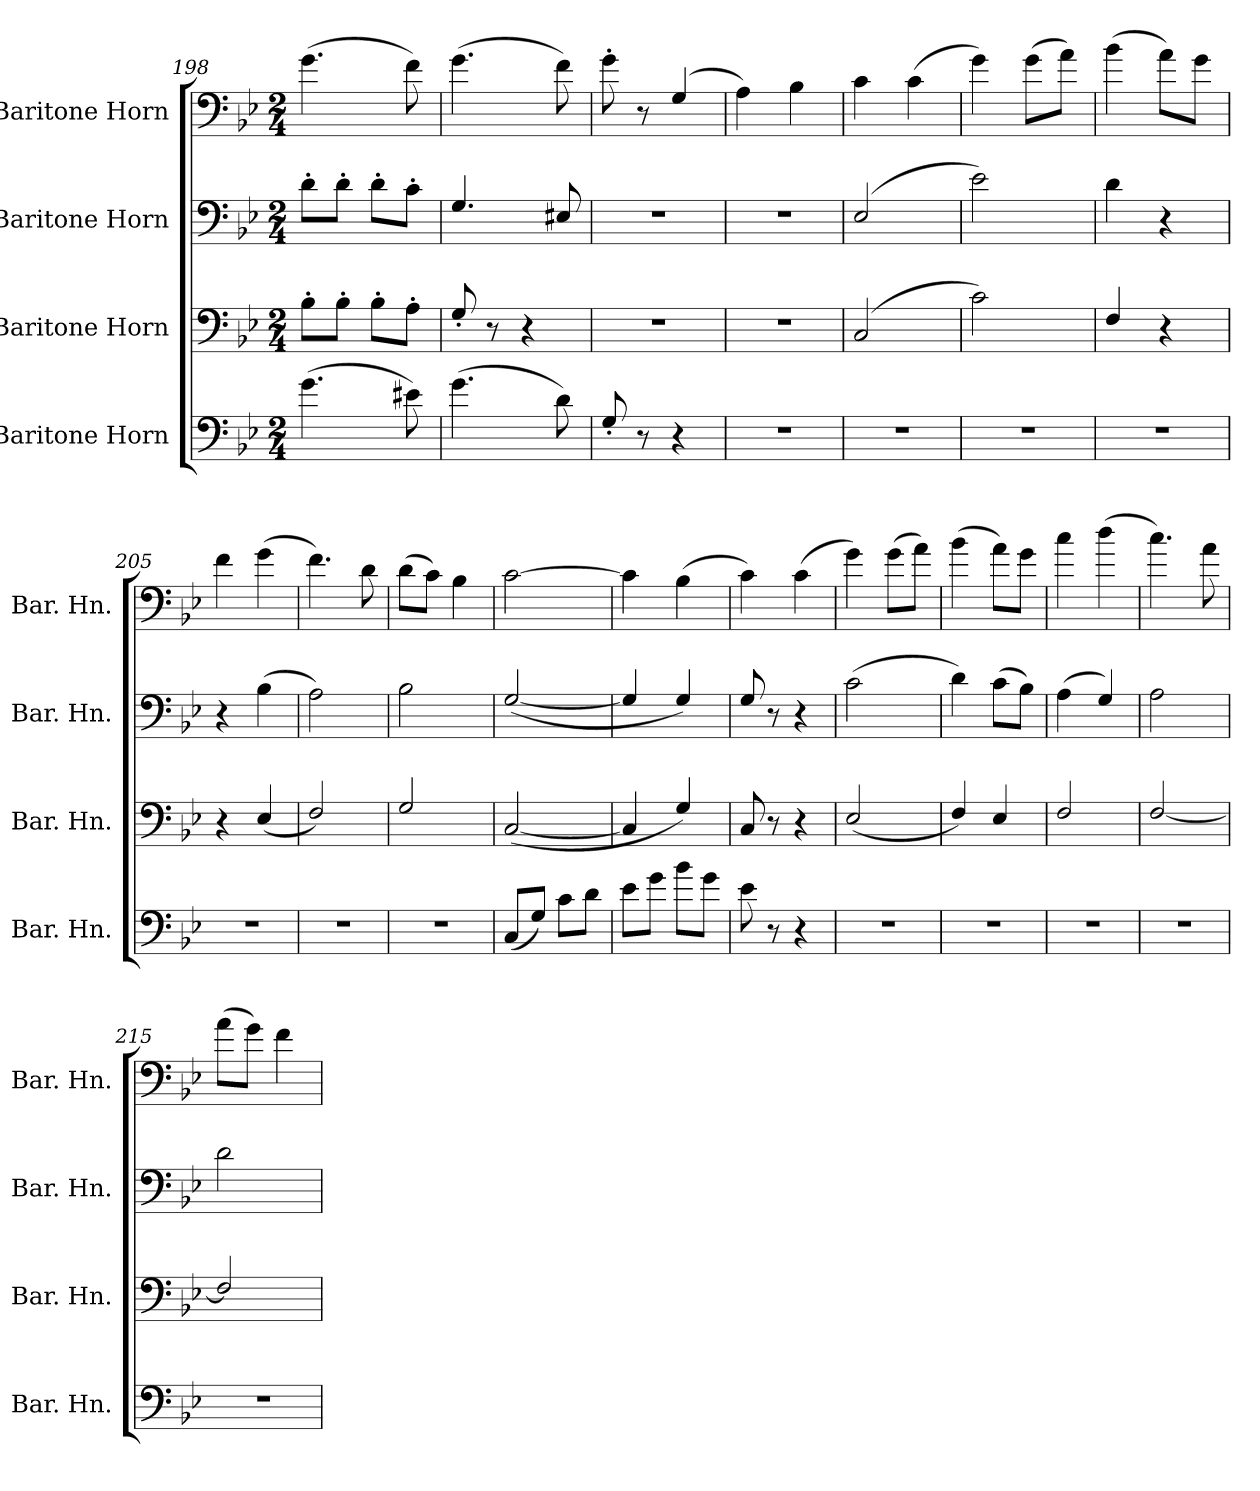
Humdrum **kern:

**kern	**kern	**kern	**kern
*part4	*part3	*part2	*part1
*staff4	*staff3	*staff2	*staff1
*I"Baritone Horn	*I"Baritone Horn	*I"Baritone Horn	*I"Baritone Horn
*I'Bar. Hn.	*I'Bar. Hn.	*I'Bar. Hn.	*I'Bar. Hn.
*clefF4	*clefF4	*clefF4	*clefF4
*ITrd4c7	*ITrd4c7	*ITrd4c7	*ITrd4c7
*k[b-e-a-]	*k[b-e-a-]	*k[b-e-a-]	*k[b-e-a-]
*E-:	*E-:	*E-:	*E-:
*M2/4	*M2/4	*M2/4	*M2/4
=198	=198	=198	=198
(4.c\	8E-'\L	8G'\L	(4.c\
.	8E-'\J	8G'\J	.
.	8E-'\L	8G'\L	.
8A#X\)	8D'\J	8F'\J	8B-\)
=199	=199	=199	=199
(4.c\	8C'/	4.C/	(4.c\
.	8r	.	.
.	4r	.	.
8G\)	.	8AA#X/	8B-\)
=200	=200	=200	=200
8C'/	2r	2r	8c'\
8r	.	.	8r
4r	.	.	(4C/
!!LO:PB:g=z
=201	=201	=201	=201
2r	2r	2r	4D\)
.	.	.	4E-\
=202	=202	=202	=202
2r	(2FF/	(2AA-/	4F\
.	.	.	(4F\
=203	=203	=203	=203
2r	2F\)	2A-\)	4c\)
.	.	.	(8c\L
.	.	.	8d\J)
!!LO:PB:g=z
=204	=204	=204	=204
2r	4BB-/	4G\	(4e-\
.	4r	4r	8d\L)
.	.	.	8c\J
=205	=205	=205	=205
2r	4r	4r	4B-\
.	(4AA-/	(4E-\	(4c\
=206	=206	=206	=206
2r	2BB-/)	2D\)	4.B-\)
.	.	.	8G\
=207	=207	=207	=207
2r	2C/	2E-\	(8G\L
.	.	.	8F\J)
.	.	.	4E-\
=208	=208	=208	=208
(8FF/L	([2FF/	([2C/	[2F\
8C/J)	.	.	.
8F\L	.	.	.
8G\J	.	.	.
=209	=209	=209	=209
8A-\L	4FF/]	4C/]	4F\]
8c\J	.	.	.
8e-\L	4C/)	4C/)	(4E-\
8c\J	.	.	.
=210	=210	=210	=210
8A-\	8FF/	8C/	4F\)
8r	8r	8r	.
4r	4r	4r	(4F\
!!LO:PB:g=z
=211	=211	=211	=211
2r	(2AA-/	(2F\	4c\)
.	.	.	(8c\L
.	.	.	8d\J)
=212	=212	=212	=212
2r	4BB-/)	4G\)	(4e-\
.	4AA-/	(8F\L	8d\L)
.	.	8E-\J)	8c\J
=213	=213	=213	=213
2r	2BB-/	(4D\	4f\
.	.	4C/)	(4g\
!!LO:PB:g=z
=214	=214	=214	=214
2r	[2BB-/	2D\	4.f\)
.	.	.	8d\
=215	=215	=215	=215
2r	2BB-/]	2G\	(8d\L
.	.	.	8c\J)
.	.	.	4B-\
=	=	=	=
*-	*-	*-	*-
